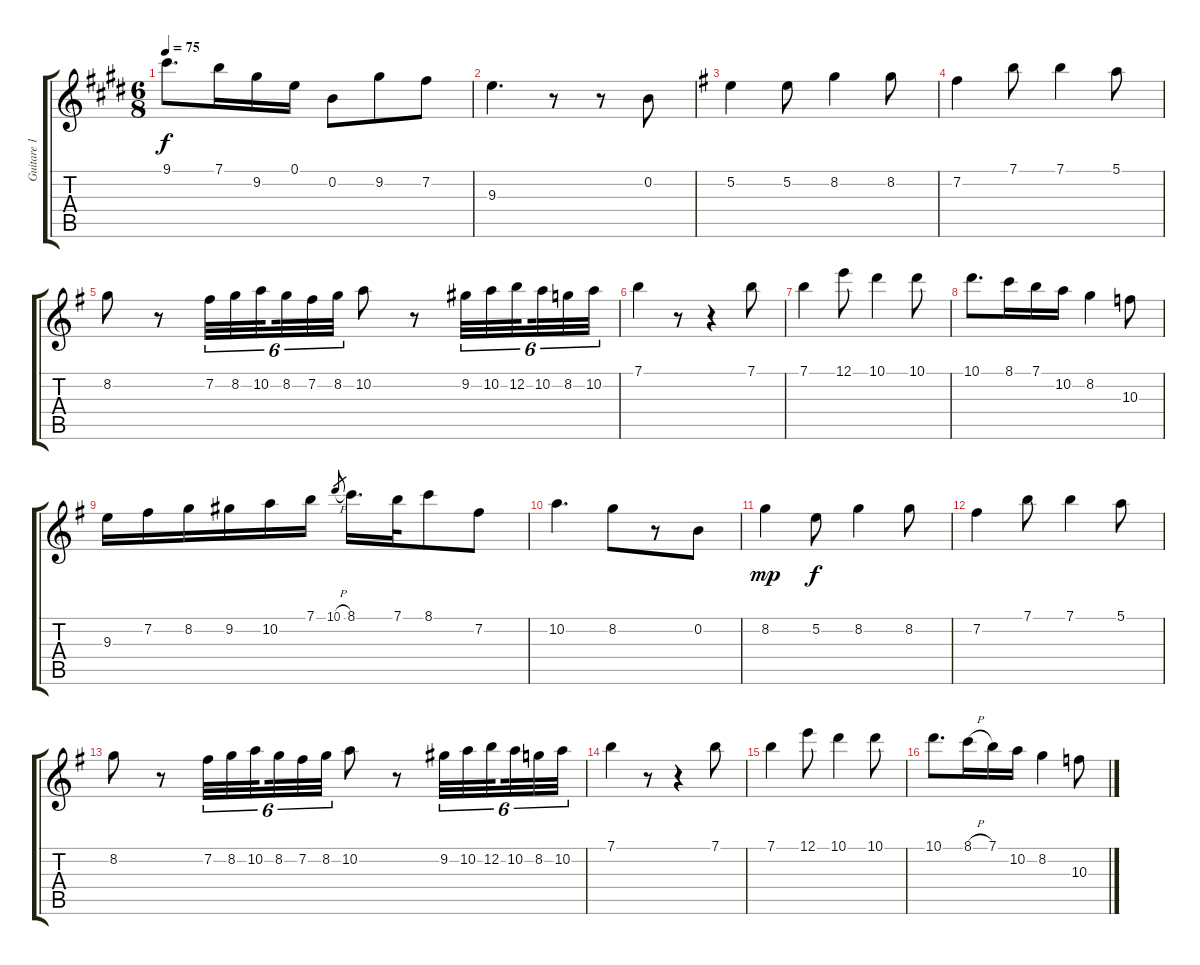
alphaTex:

\track ("Guitare 1" "Guitare 1") {instrument acousticguitarnylon}
\staff {score tabs}
\tuning (E4 B3 G3 D3 A2 E2) {hide}
\ts (6 8)
\tempo 75
\clef g2
\ks e
9.1.8{d dy f} 7.1.16 9.2.16 0.1.16 0.2.8 9.2.8 7.2.8 |
9.3.4{d} r.8 r.8 0.2.8 |
\ks g
5.2.4 5.2.8 8.2.4 8.2.8 |
7.2.4 7.1.8 7.1.4 5.1.8 |
8.2.8 r.8 7.2.32{tu (6 4)} 8.2.32{tu (6 4)} 10.2.32{tu (6 4) beam splitsecondary} 8.2.32{tu (6 4)} 7.2.32{tu (6 4)} 8.2.32{tu (6 4)} 10.2.8 r.8 9.2.32{tu (6 4)} 10.2.32{tu (6 4)} 12.2.32{tu (6 4) beam splitsecondary} 10.2.32{tu (6 4)} 8.2.32{tu (6 4)} 10.2.32{tu (6 4)} |
7.1.4 r.8 r.4 7.1.8 |
7.1.4 12.1.8 10.1.4 10.1.8 |
10.1.8{d} 8.1.16 7.1.16 10.2.16 8.2.4 10.3.8 |
9.3.16 7.2.16 8.2.16 9.2.16 10.2.16 7.1.16 10.1{h}.8{gr} 8.1.16{d} 7.1.32 8.1.8 7.2.8 |
10.2.4{d} 8.2.8 r.8 0.2.8 |
8.2.4{dy mp volume 11} 5.2.8{dy f} 8.2.4 8.2.8 |
7.2.4 7.1.8 7.1.4 5.1.8 |
8.2.8 r.8 7.2.32{tu (6 4)} 8.2.32{tu (6 4)} 10.2.32{tu (6 4) beam splitsecondary} 8.2.32{tu (6 4)} 7.2.32{tu (6 4)} 8.2.32{tu (6 4)} 10.2.8 r.8 9.2.32{tu (6 4)} 10.2.32{tu (6 4)} 12.2.32{tu (6 4) beam splitsecondary} 10.2.32{tu (6 4)} 8.2.32{tu (6 4)} 10.2.32{tu (6 4)} |
7.1.4 r.8 r.4 7.1.8 |
7.1.4 12.1.8 10.1.4 10.1.8 |
10.1.8{d} 8.1{h}.16 7.1.16 10.2.16 8.2.4 10.3.8
